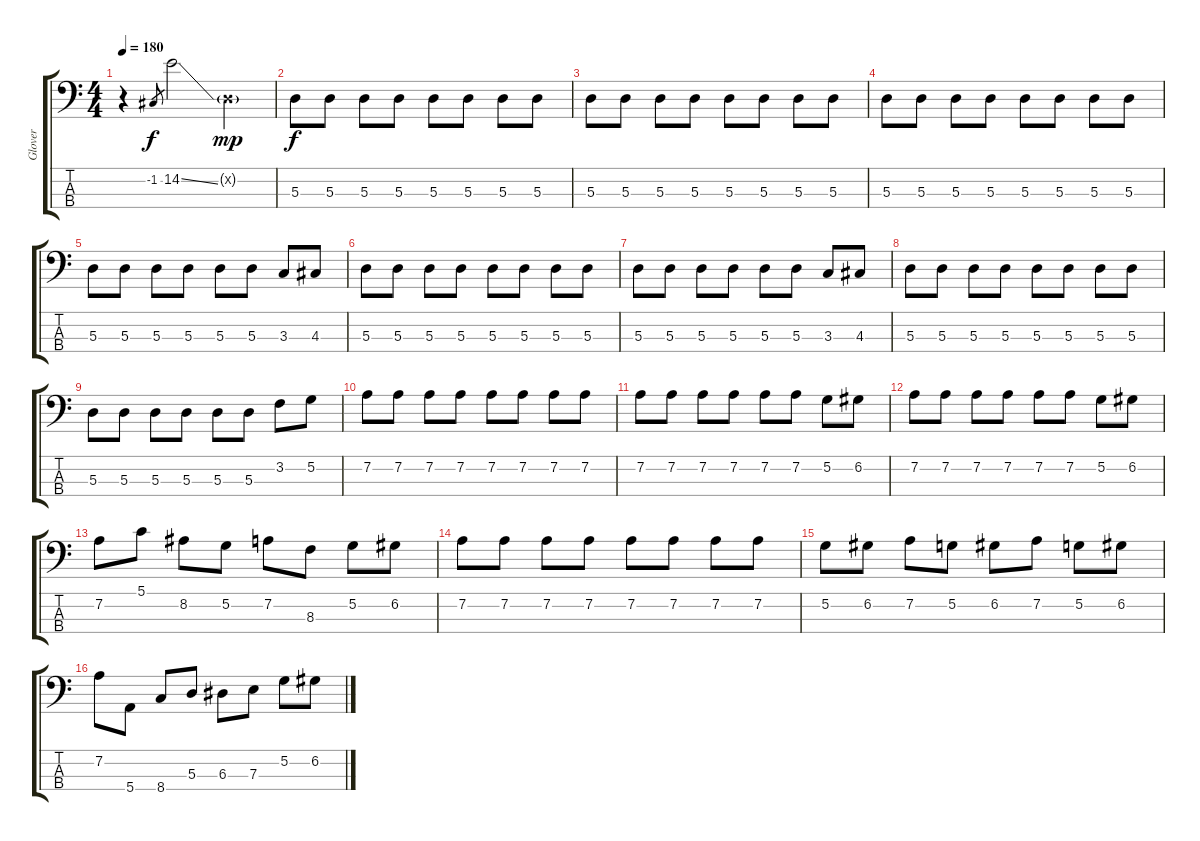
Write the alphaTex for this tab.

\track ("Glover" "Glover") {instrument electricbassfinger}
\staff {score tabs}
\tuning (G2 D2 A1 E1) {hide}
\ts (4 4)
\tempo 180
\clef f4
\ks c
r.4{dy f instrument electricbassfinger} -1.2.8{gr} 14.2{ss}.2 0.2{g x}.4{dy mp} |
5.3.8{dy f} 5.3.8 5.3.8 5.3.8 5.3.8 5.3.8 5.3.8 5.3.8 |
5.3.8 5.3.8 5.3.8 5.3.8 5.3.8 5.3.8 5.3.8 5.3.8 |
5.3.8 5.3.8 5.3.8 5.3.8 5.3.8 5.3.8 5.3.8 5.3.8 |
5.3.8 5.3.8 5.3.8 5.3.8 5.3.8 5.3.8 3.3.8 4.3.8 |
5.3.8 5.3.8 5.3.8 5.3.8 5.3.8 5.3.8 5.3.8 5.3.8 |
5.3.8 5.3.8 5.3.8 5.3.8 5.3.8 5.3.8 3.3.8 4.3.8 |
5.3.8 5.3.8 5.3.8 5.3.8 5.3.8 5.3.8 5.3.8 5.3.8 |
5.3.8 5.3.8 5.3.8 5.3.8 5.3.8 5.3.8 3.2.8 5.2.8 |
7.2.8 7.2.8 7.2.8 7.2.8 7.2.8 7.2.8 7.2.8 7.2.8 |
7.2.8 7.2.8 7.2.8 7.2.8 7.2.8 7.2.8 5.2.8 6.2.8 |
7.2.8 7.2.8 7.2.8 7.2.8 7.2.8 7.2.8 5.2.8 6.2.8 |
7.2.8 5.1.8 8.2.8 5.2.8 7.2.8 8.3.8 5.2.8 6.2.8 |
7.2.8 7.2.8 7.2.8 7.2.8 7.2.8 7.2.8 7.2.8 7.2.8 |
5.2.8 6.2.8 7.2.8 5.2.8 6.2.8 7.2.8 5.2.8 6.2.8 |
7.2.8 5.4.8 8.4.8 5.3.8 6.3.8 7.3.8 5.2.8 6.2.8
